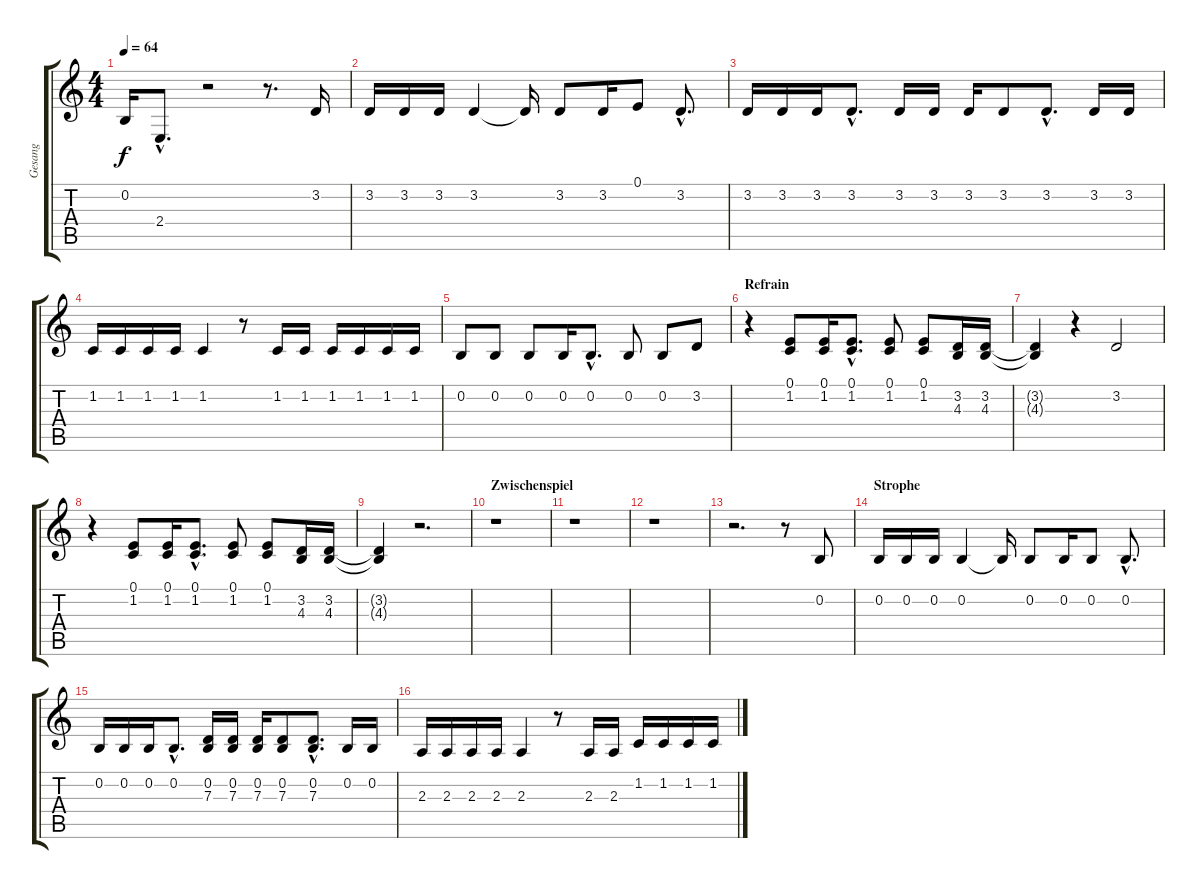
\track ("Gesang" "Gesang") {instrument altosax}
\staff {score tabs}
\tuning (E4 B3 G3 D3 A2 E2) {hide}
\ts (4 4)
\tempo 64
\clef g2
\ks c
0.2{t}.16{dy f} 2.4{hac}.8{d} r.2 r.8{d} 3.2.16 |
3.2.16 3.2.16 3.2.16 3.2.4 3.2{t}.16 3.2.8 3.2.16 0.1.8 3.2{hac}.8{d} |
3.2.16 3.2.16 3.2.16 3.2{hac}.8{d} 3.2.16 3.2.16 3.2.16 3.2.8 3.2{hac}.8{d} 3.2.16 3.2.16 |
1.2.16 1.2.16 1.2.16 1.2.16 1.2.4 r.8 1.2.16 1.2.16 1.2.16 1.2.16 1.2.16 1.2.16 |
0.2.8 0.2.8 0.2.8 0.2.16 0.2{hac}.8{d} 0.2.8 0.2.8 3.2.8 |
\section ("" "Refrain")
r.4 (0.1 1.2).8 (0.1 1.2).16 (0.1{hac} 1.2{hac}).8{d} (0.1 1.2).8 (0.1 1.2).8 (3.2 4.3).16 (3.2 4.3).16 |
(3.2{t} 4.3{t}).4 r.4 3.2.2 |
r.4 (0.1 1.2).8 (0.1 1.2).16 (0.1{hac} 1.2{hac}).8{d} (0.1 1.2).8 (0.1 1.2).8 (3.2 4.3).16 (3.2 4.3).16 |
(3.2{t} 4.3{t}).4 r.2{d} |
\section ("" "Zwischenspiel")
r.1 |
r.1 |
r.1 |
r.2{d} r.8 0.2.8 |
\section ("" "Strophe")
0.2.16 0.2.16 0.2.16 0.2.4 0.2{t}.16 0.2.8 0.2.16 0.2.8 0.2{hac}.8{d} |
0.2.16 0.2.16 0.2.16 0.2{hac}.8{d} (0.2 7.3).16 (0.2 7.3).16 (0.2 7.3).16 (0.2 7.3).8 (0.2{hac} 7.3{hac}).8{d} 0.2.16 0.2.16 |
2.3.16 2.3.16 2.3.16 2.3.16 2.3.4 r.8 2.3.16 2.3.16 1.2.16 1.2.16 1.2.16 1.2.16
